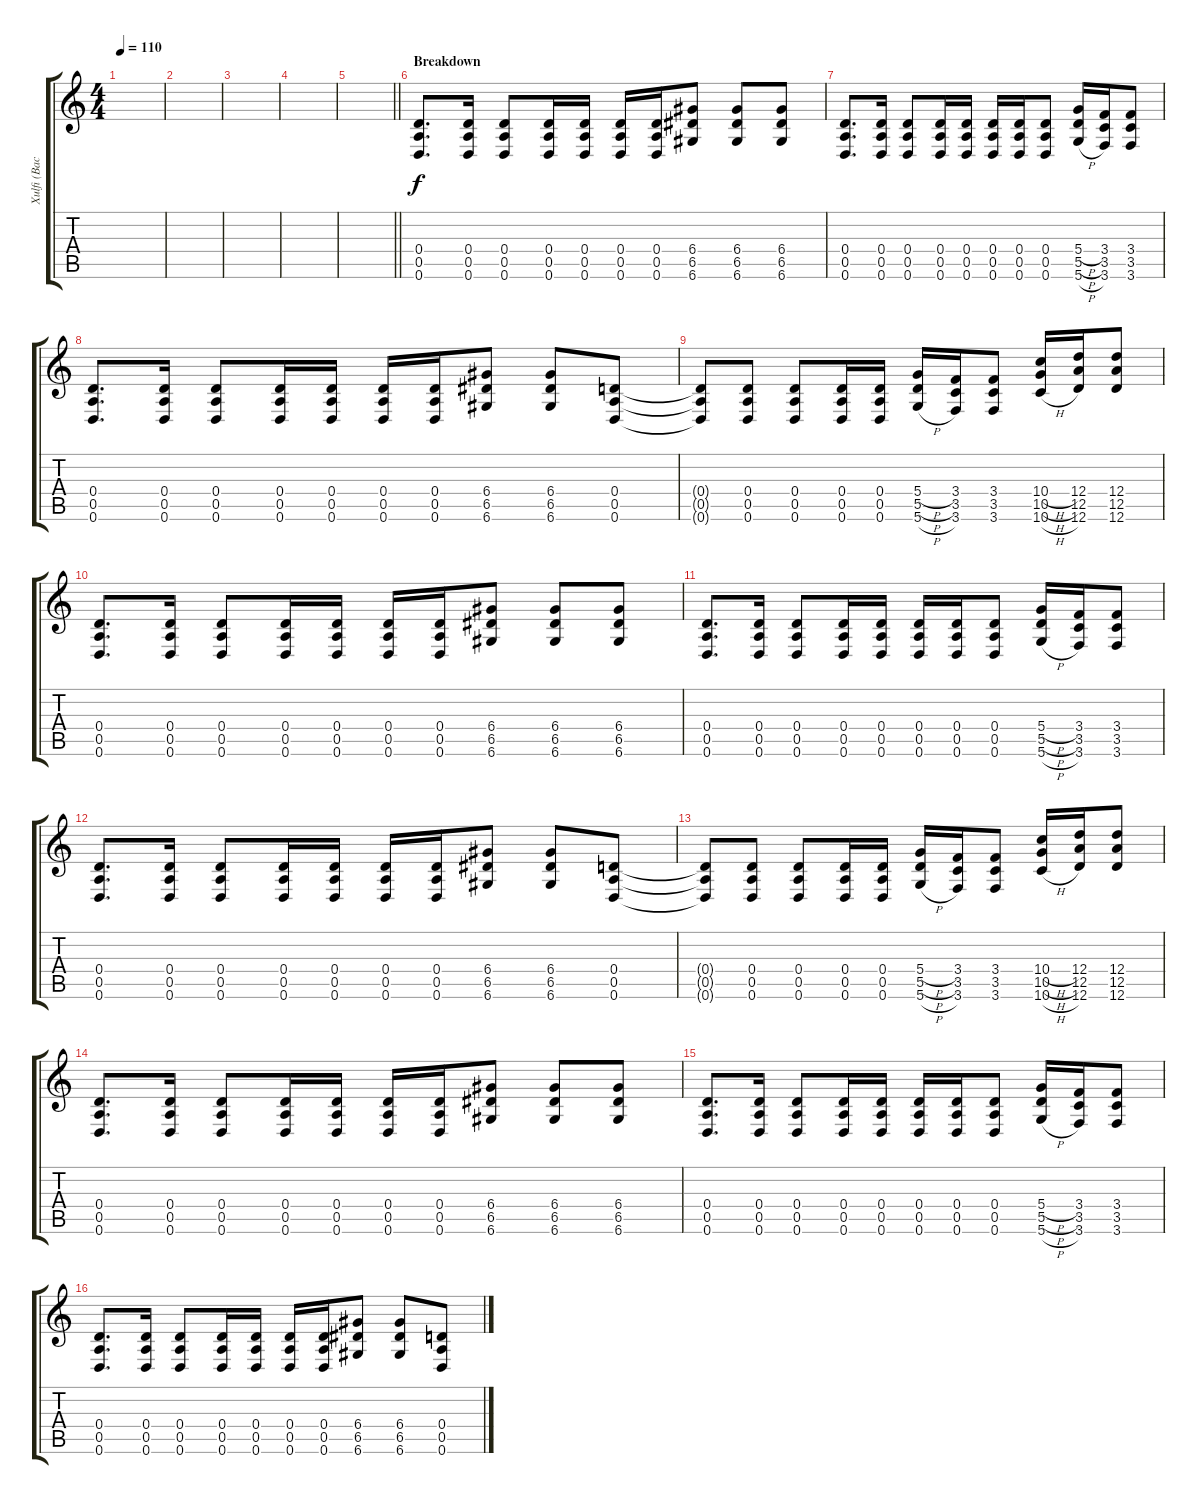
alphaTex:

\track ("Xulfi (Backing Guitar)" "Xulfi (Bac") {instrument distortionguitar}
\staff {score tabs}
\tuning (E4 B3 G3 D3 A2 D2) {hide}
\ts (4 4)
\tempo 110
\clef g2
\ks c
|
|
|
|
\barLineRight lightlight
|
\section ("" "Breakdown")
(0.4 0.5 0.6).8{d volume 10 balance 12 instrument distortionguitar} (0.4 0.5 0.6).16 (0.4 0.5 0.6).8 (0.4 0.5 0.6).16 (0.4 0.5 0.6).16 (0.4 0.5 0.6).16 (0.4 0.5 0.6).16 (6.4 6.5 6.6).8 (6.4 6.5 6.6).8 (6.4 6.5 6.6).8 |
(0.4 0.5 0.6).8{d} (0.4 0.5 0.6).16 (0.4 0.5 0.6).8 (0.4 0.5 0.6).16 (0.4 0.5 0.6).16 (0.4 0.5 0.6).16 (0.4 0.5 0.6).16 (0.4 0.5 0.6).8 (5.4{h} 5.5{h} 5.6{h}).16 (3.4 3.5 3.6).16 (3.4 3.5 3.6).8 |
(0.4 0.5 0.6).8{d} (0.4 0.5 0.6).16 (0.4 0.5 0.6).8 (0.4 0.5 0.6).16 (0.4 0.5 0.6).16 (0.4 0.5 0.6).16 (0.4 0.5 0.6).16 (6.4 6.5 6.6).8 (6.4 6.5 6.6).8 (0.4 0.5 0.6).8 |
(0.4{t} 0.5{t} 0.6{t}).8 (0.4 0.5 0.6).8 (0.4 0.5 0.6).8 (0.4 0.5 0.6).16 (0.4 0.5 0.6).16 (5.4{h} 5.5{h} 5.6{h}).16 (3.4 3.5 3.6).16 (3.4 3.5 3.6).8 (10.4{h} 10.5{h} 10.6{h}).16 (12.4 12.5 12.6).16 (12.4 12.5 12.6).8 |
(0.4 0.5 0.6).8{d} (0.4 0.5 0.6).16 (0.4 0.5 0.6).8 (0.4 0.5 0.6).16 (0.4 0.5 0.6).16 (0.4 0.5 0.6).16 (0.4 0.5 0.6).16 (6.4 6.5 6.6).8 (6.4 6.5 6.6).8 (6.4 6.5 6.6).8 |
(0.4 0.5 0.6).8{d} (0.4 0.5 0.6).16 (0.4 0.5 0.6).8 (0.4 0.5 0.6).16 (0.4 0.5 0.6).16 (0.4 0.5 0.6).16 (0.4 0.5 0.6).16 (0.4 0.5 0.6).8 (5.4{h} 5.5{h} 5.6{h}).16 (3.4 3.5 3.6).16 (3.4 3.5 3.6).8 |
(0.4 0.5 0.6).8{d} (0.4 0.5 0.6).16 (0.4 0.5 0.6).8 (0.4 0.5 0.6).16 (0.4 0.5 0.6).16 (0.4 0.5 0.6).16 (0.4 0.5 0.6).16 (6.4 6.5 6.6).8 (6.4 6.5 6.6).8 (0.4 0.5 0.6).8 |
(0.4{t} 0.5{t} 0.6{t}).8 (0.4 0.5 0.6).8 (0.4 0.5 0.6).8 (0.4 0.5 0.6).16 (0.4 0.5 0.6).16 (5.4{h} 5.5{h} 5.6{h}).16 (3.4 3.5 3.6).16 (3.4 3.5 3.6).8 (10.4{h} 10.5{h} 10.6{h}).16 (12.4 12.5 12.6).16 (12.4 12.5 12.6).8 |
(0.4 0.5 0.6).8{d volume 13 balance 12 instrument distortionguitar} (0.4 0.5 0.6).16 (0.4 0.5 0.6).8 (0.4 0.5 0.6).16 (0.4 0.5 0.6).16 (0.4 0.5 0.6).16 (0.4 0.5 0.6).16 (6.4 6.5 6.6).8 (6.4 6.5 6.6).8 (6.4 6.5 6.6).8 |
(0.4 0.5 0.6).8{d} (0.4 0.5 0.6).16 (0.4 0.5 0.6).8 (0.4 0.5 0.6).16 (0.4 0.5 0.6).16 (0.4 0.5 0.6).16 (0.4 0.5 0.6).16 (0.4 0.5 0.6).8 (5.4{h} 5.5{h} 5.6{h}).16 (3.4 3.5 3.6).16 (3.4 3.5 3.6).8 |
(0.4 0.5 0.6).8{d} (0.4 0.5 0.6).16 (0.4 0.5 0.6).8 (0.4 0.5 0.6).16 (0.4 0.5 0.6).16 (0.4 0.5 0.6).16 (0.4 0.5 0.6).16 (6.4 6.5 6.6).8 (6.4 6.5 6.6).8 (0.4 0.5 0.6).8
